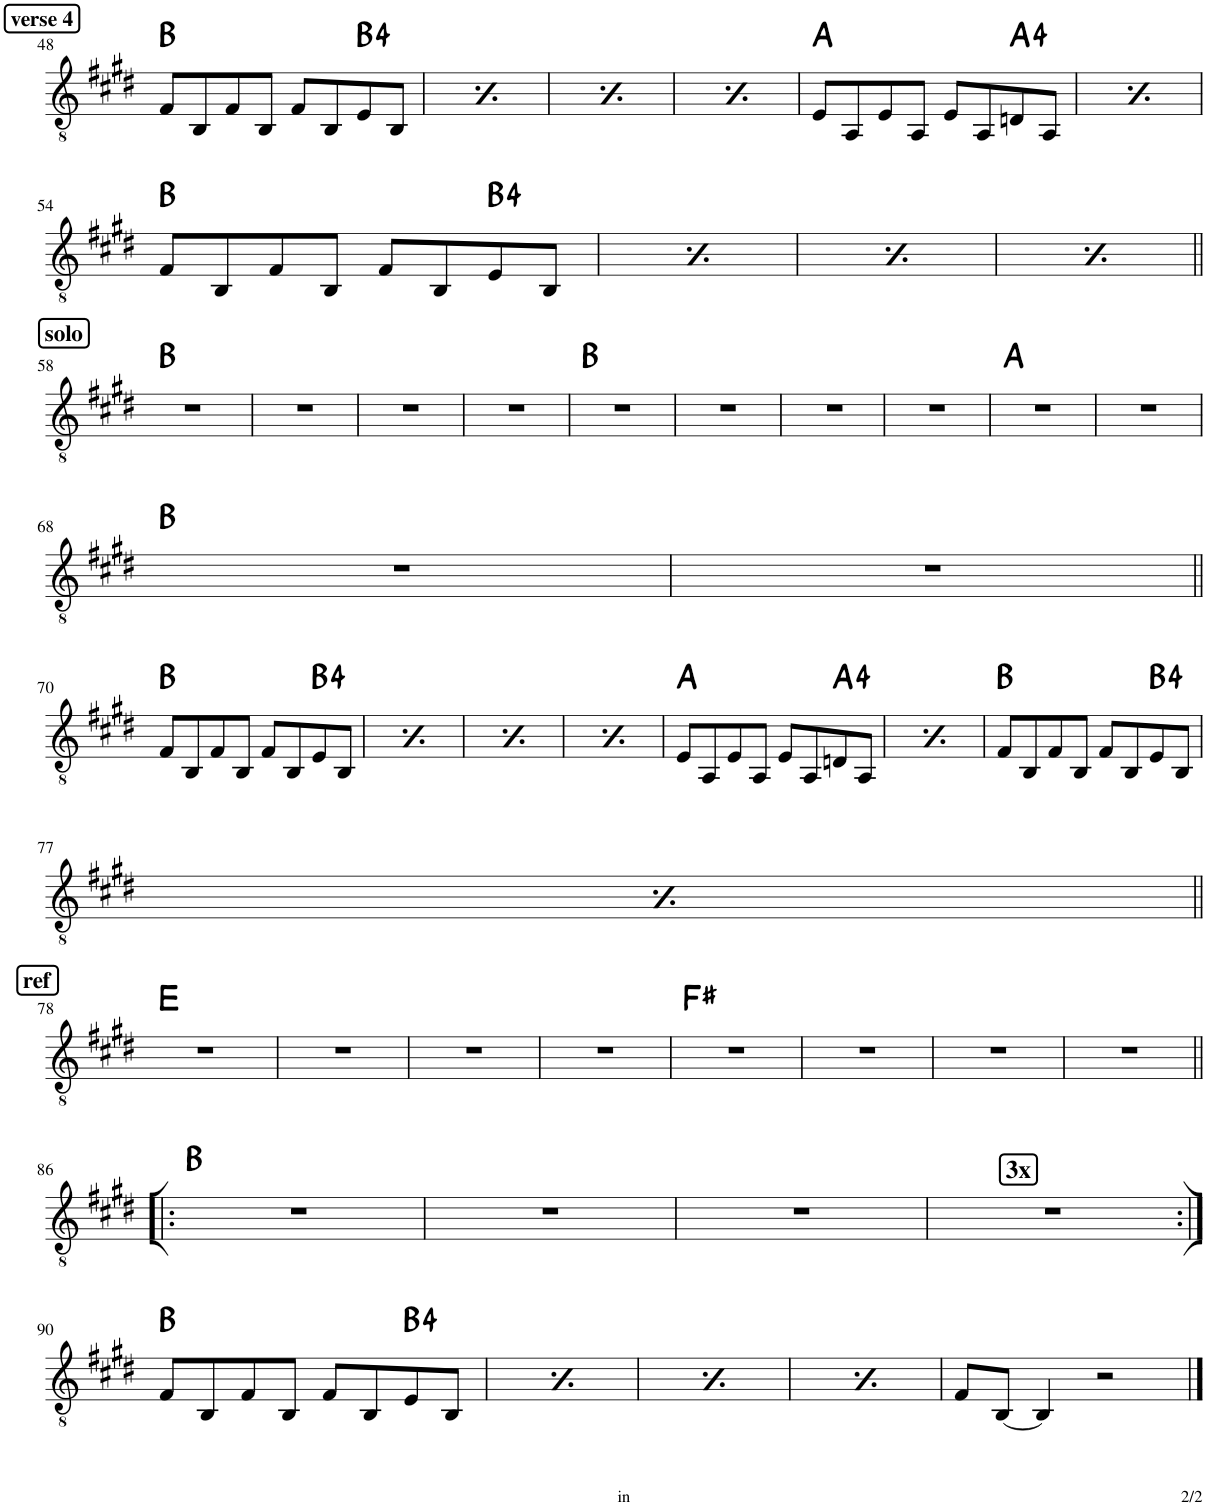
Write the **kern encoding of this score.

**kern	**harte
*part1	*part1
*staff1	*
*I"Classical Guitar	*
!!LO:PB:g=z
*clefGv2	*
*k[f#c#g#d#]	*
*M4/4	*
!!LO:REH:place=s1:a:B:cj:fs=17:t=verse 4
=48	=48
8F#/L	B:maj
8BB/	.
8F#/	.
8BB/J	.
8F#/L	.
8BB/	.
8E/	B:maj(4)
8BB/J	.
!!LO:REH:place=s1:a:B:cj:fs=17:t=verse 4
=49	=49
8F#/L	B:maj
8BB/	.
8F#/	.
8BB/J	.
8F#/L	.
8BB/	.
8E/	B:maj(4)
8BB/J	.
!!LO:REH:place=s1:a:B:cj:fs=17:t=verse 4
=50	=50
8F#/L	B:maj
8BB/	.
8F#/	.
8BB/J	.
8F#/L	.
8BB/	.
8E/	B:maj(4)
8BB/J	.
!!LO:REH:place=s1:a:B:cj:fs=17:t=verse 4
=51	=51
8F#/L	B:maj
8BB/	.
8F#/	.
8BB/J	.
8F#/L	.
8BB/	.
8E/	B:maj(4)
8BB/J	.
=52	=52
8E/L	A:maj
8AA/	.
8E/	.
8AA/J	.
8E/L	.
8AA/	.
8Dn/	A:maj(4)
8AA/J	.
=53	=53
8E/L	A:maj
8AA/	.
8E/	.
8AA/J	.
8E/L	.
8AA/	.
8Dn/	A:maj(4)
8AA/J	.
!!LO:LB:g=z
=54	=54
8F#/L	B:maj
8BB/	.
8F#/	.
8BB/J	.
8F#/L	.
8BB/	.
8E/	B:maj(4)
8BB/J	.
=55	=55
8F#/L	B:maj
8BB/	.
8F#/	.
8BB/J	.
8F#/L	.
8BB/	.
8E/	B:maj(4)
8BB/J	.
=56	=56
8F#/L	B:maj
8BB/	.
8F#/	.
8BB/J	.
8F#/L	.
8BB/	.
8E/	B:maj(4)
8BB/J	.
=57	=57
8F#/L	B:maj
8BB/	.
8F#/	.
8BB/J	.
8F#/L	.
8BB/	.
8E/	B:maj(4)
8BB/J	.
!!LO:LB:g=z
!!LO:REH:place=s1:a:B:cj:fs=11:t=solo
=58||	=58||
1r	B:maj
=59	=59
1r	.
=60	=60
1r	.
=61	=61
1r	.
=62	=62
1r	B:maj
=63	=63
1r	.
=64	=64
1r	.
=65	=65
1r	.
=66	=66
1r	A:maj
=67	=67
1r	.
!!LO:LB:g=z
=68	=68
1r	B:maj
=69	=69
1r	.
!!LO:LB:g=z
=70||	=70||
8F#/L	B:maj
8BB/	.
8F#/	.
8BB/J	.
8F#/L	.
8BB/	.
8E/	B:maj(4)
8BB/J	.
=71	=71
8F#/L	B:maj
8BB/	.
8F#/	.
8BB/J	.
8F#/L	.
8BB/	.
8E/	B:maj(4)
8BB/J	.
=72	=72
8F#/L	B:maj
8BB/	.
8F#/	.
8BB/J	.
8F#/L	.
8BB/	.
8E/	B:maj(4)
8BB/J	.
=73	=73
8F#/L	B:maj
8BB/	.
8F#/	.
8BB/J	.
8F#/L	.
8BB/	.
8E/	B:maj(4)
8BB/J	.
=74	=74
8E/L	A:maj
8AA/	.
8E/	.
8AA/J	.
8E/L	.
8AA/	.
8Dn/	A:maj(4)
8AA/J	.
=75	=75
8E/L	A:maj
8AA/	.
8E/	.
8AA/J	.
8E/L	.
8AA/	.
8Dn/	A:maj(4)
8AA/J	.
=76	=76
8F#/L	B:maj
8BB/	.
8F#/	.
8BB/J	.
8F#/L	.
8BB/	.
8E/	B:maj(4)
8BB/J	.
!!LO:LB:g=z
=77	=77
8F#/L	B:maj
8BB/	.
8F#/	.
8BB/J	.
8F#/L	.
8BB/	.
8E/	B:maj(4)
8BB/J	.
!!LO:LB:g=z
!!LO:REH:place=s1:a:B:cj:fs=11:t=ref
=78||	=78||
1r	E:maj
=79	=79
1r	.
=80	=80
1r	.
=81	=81
1r	.
=82	=82
1r	F#:maj
=83	=83
1r	.
=84	=84
1r	.
=85	=85
1r	.
!!LO:LB:g=z
=86!|:	=86!|:
1r	B:maj
=87	=87
1r	.
=88	=88
1r	.
!!LO:REH:place=s1:a:B:cj:fs=12:t=3x
=89	=89
1r	.
!!LO:LB:g=z
=90:|!	=90:|!
8F#/L	B:maj
8BB/	.
8F#/	.
8BB/J	.
8F#/L	.
8BB/	.
8E/	B:maj(4)
8BB/J	.
=91	=91
8F#/L	B:maj
8BB/	.
8F#/	.
8BB/J	.
8F#/L	.
8BB/	.
8E/	B:maj(4)
8BB/J	.
=92	=92
8F#/L	B:maj
8BB/	.
8F#/	.
8BB/J	.
8F#/L	.
8BB/	.
8E/	B:maj(4)
8BB/J	.
=93	=93
8F#/L	B:maj
8BB/	.
8F#/	.
8BB/J	.
8F#/L	.
8BB/	.
8E/	B:maj(4)
8BB/J	.
=94	=94
8F#/L	.
[8BB/J	.
4BB/]	.
2r	.
==	==
*-	*-
